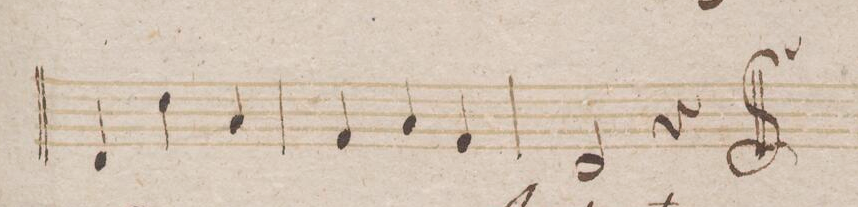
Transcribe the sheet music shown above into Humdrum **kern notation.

**kern	**dynam
*I"Trombono.	*
*clefF4	*
*k[b-]	*
*met(c)	*
*M3/4	*
4FF/	.
4F\	.
4C/	.
=56	=56
4AA/	.
4C/	.
4AA/	.
=57	=57
2FF/	.
4r	.
==	==
*-	*-
